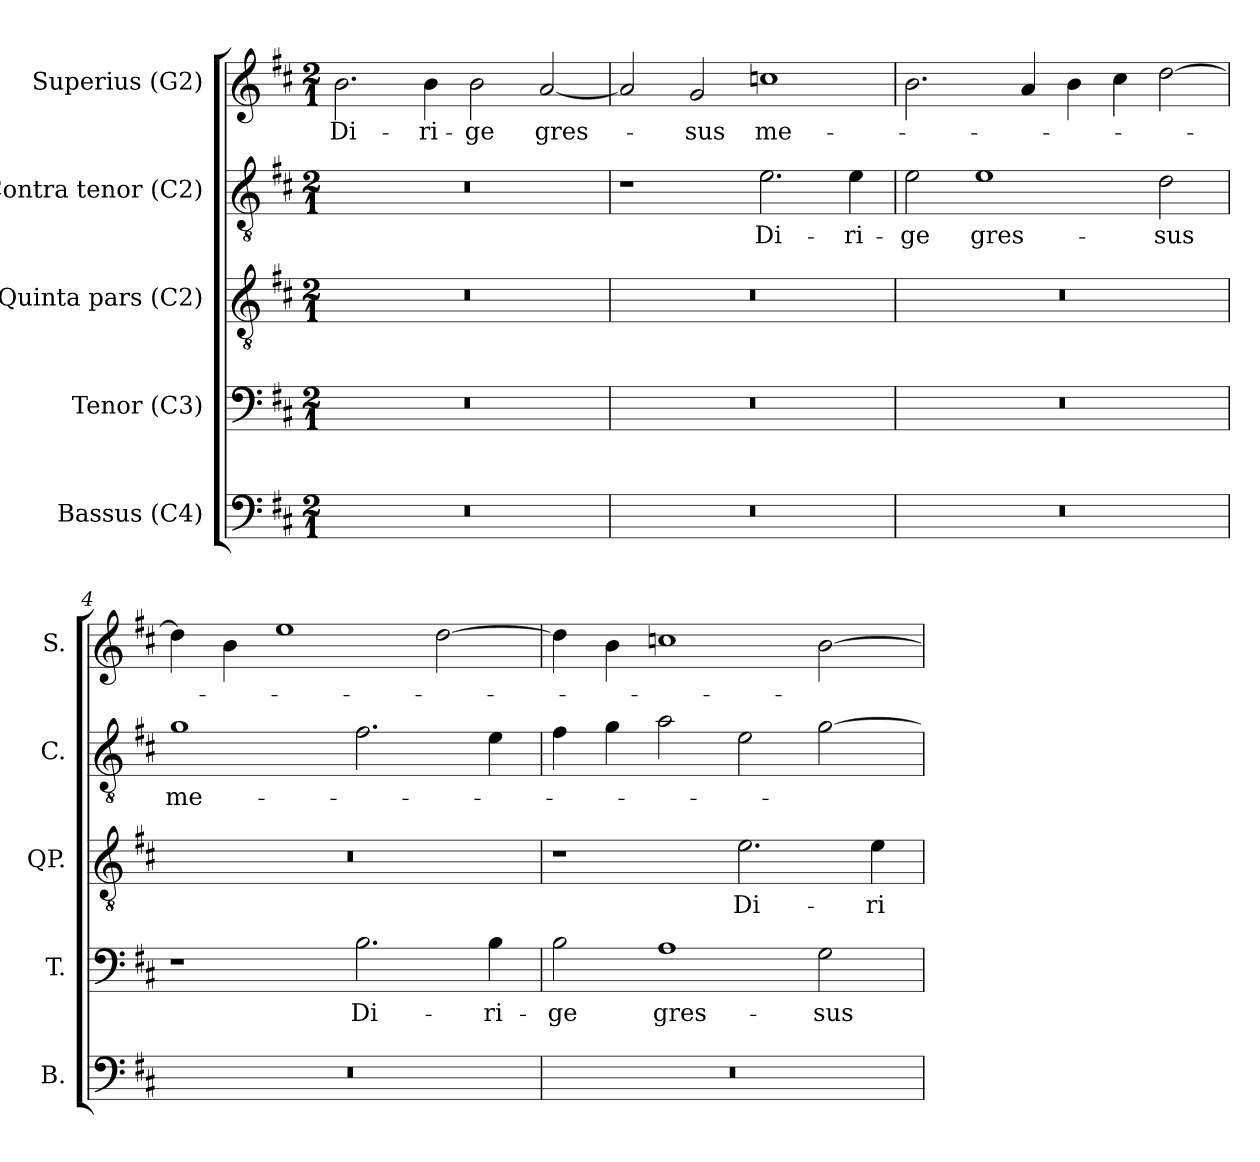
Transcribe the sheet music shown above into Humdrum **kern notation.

**kern	**kern	**text	**kern	**text	**kern	**text	**kern	**text
*part5	*part4	*part4	*part3	*part3	*part2	*part2	*part1	*part1
*staff5	*staff4	*staff4	*staff3	*staff3	*staff2	*staff2	*staff1	*staff1
*I"Bassus (C4)	*I"Tenor (C3)	*	*I"Quinta pars (C2)	*	*I"Contra tenor (C2)	*	*I"Superius (G2)	*
*I'B.	*I'T.	*	*I'QP.	*	*I'C.	*	*I'S.	*
!!LO:PB:g=z
*clefF4	*clefF4	*	*clefGv2	*	*clefGv2	*	*clefG2	*
*	*ITrd7c12	*	*ITrd7c12	*	*ITrd7c12	*	*	*
*k[f#c#]	*k[f#c#]	*	*k[f#c#]	*	*k[f#c#]	*	*k[f#c#]	*
*D:	*D:	*	*D:	*	*D:	*	*D:	*
*M2/1	*M2/1	*	*M2/1	*	*M2/1	*	*M2/1	*
=1	=1	=1	=1	=1	=1	=1	=1	=1
!LO:N:vis=1	!LO:N:vis=1	!	!LO:N:vis=1	!	!LO:N:vis=1	!	!	!
!	!	!	!	!	!	!	!	!LO:LY:b:color=#000000
0r	0r	.	0r	.	0r	.	2.bi\	Di-
!	!	!	!	!	!	!	!	!LO:LY:b:color=#000000
.	.	.	.	.	.	.	4bi\	-ri-
!	!	!	!	!	!	!	!	!LO:LY:b:color=#000000
.	.	.	.	.	.	.	2bi\	-ge
!	!	!	!	!	!	!	!	!LO:LY:b:color=#000000
.	.	.	.	.	.	.	[2ai/	gres-
=2	=2	=2	=2	=2	=2	=2	=2	=2
!LO:N:vis=1	!LO:N:vis=1	!	!LO:N:vis=1	!	!	!	!	!
0r	0r	.	0r	.	1r	.	2ai/]	.
!	!	!	!	!	!	!	!	!LO:LY:b:color=#000000
.	.	.	.	.	.	.	2gi/	-sus
!	!	!	!	!	!	!LO:LY:b:color=#000000	!	!
!	!	!	!	!	!	!	!	!LO:LY:b:color=#000000
.	.	.	.	.	2.Ei\	Di-	1cci	me-
!	!	!	!	!	!	!LO:LY:b:color=#000000	!	!
.	.	.	.	.	4Ei\	-ri-	.	.
=3	=3	=3	=3	=3	=3	=3	=3	=3
!LO:N:vis=1	!LO:N:vis=1	!	!LO:N:vis=1	!	!	!	!	!
!	!	!	!	!	!	!LO:LY:b:color=#000000	!	!
0r	0r	.	0r	.	2Ei\	-ge	2.bi\	.
!	!	!	!	!	!	!LO:LY:b:color=#000000	!	!
.	.	.	.	.	1Ei	gres-	.	.
.	.	.	.	.	.	.	4ai/	.
.	.	.	.	.	.	.	4bi\	.
.	.	.	.	.	.	.	4cc#i\	.
!	!	!	!	!	!	!LO:LY:b:color=#000000	!	!
.	.	.	.	.	2Di\	-sus	[2ddi\	.
=4	=4	=4	=4	=4	=4	=4	=4	=4
!LO:N:vis=1	!	!	!LO:N:vis=1	!	!	!	!	!
!	!	!	!	!	!	!LO:LY:b:color=#000000	!	!
0r	1r	.	0r	.	1Gi	me-	4ddi\]	.
.	.	.	.	.	.	.	4bi\	.
.	.	.	.	.	.	.	1eei	.
!	!	!LO:LY:b:color=#000000	!	!	!	!	!	!
.	2.BBi\	Di-	.	.	2.F#i\	.	.	.
.	.	.	.	.	.	.	[2ddi\	.
!	!	!LO:LY:b:color=#000000	!	!	!	!	!	!
.	4BBi\	-ri-	.	.	4Ei\	.	.	.
!!LO:LB:g=z
=5	=5	=5	=5	=5	=5	=5	=5	=5
!LO:N:vis=1	!	!	!	!	!	!	!	!
!	!	!LO:LY:b:color=#000000	!	!	!	!	!	!
0r	2BBi\	-ge	1r	.	4F#i\	.	4ddi\]	.
.	.	.	.	.	4Gi\	.	4bi\	.
!	!	!LO:LY:b:color=#000000	!	!	!	!	!	!
.	1AAi	gres-	.	.	2Ai\	.	1cci	.
!	!	!	!	!LO:LY:b:color=#000000	!	!	!	!
.	.	.	2.Ei\	Di-	2Ei\	.	.	.
!	!	!LO:LY:b:color=#000000	!	!	!	!	!	!
.	2GGi\	-sus	.	.	[2Gi\	.	[2bi\	.
!	!	!	!	!LO:LY:b:color=#000000	!	!	!	!
.	.	.	4Ei\	-ri-	.	.	.	.
=	=	=	=	=	=	=	=	=
*-	*-	*-	*-	*-	*-	*-	*-	*-
